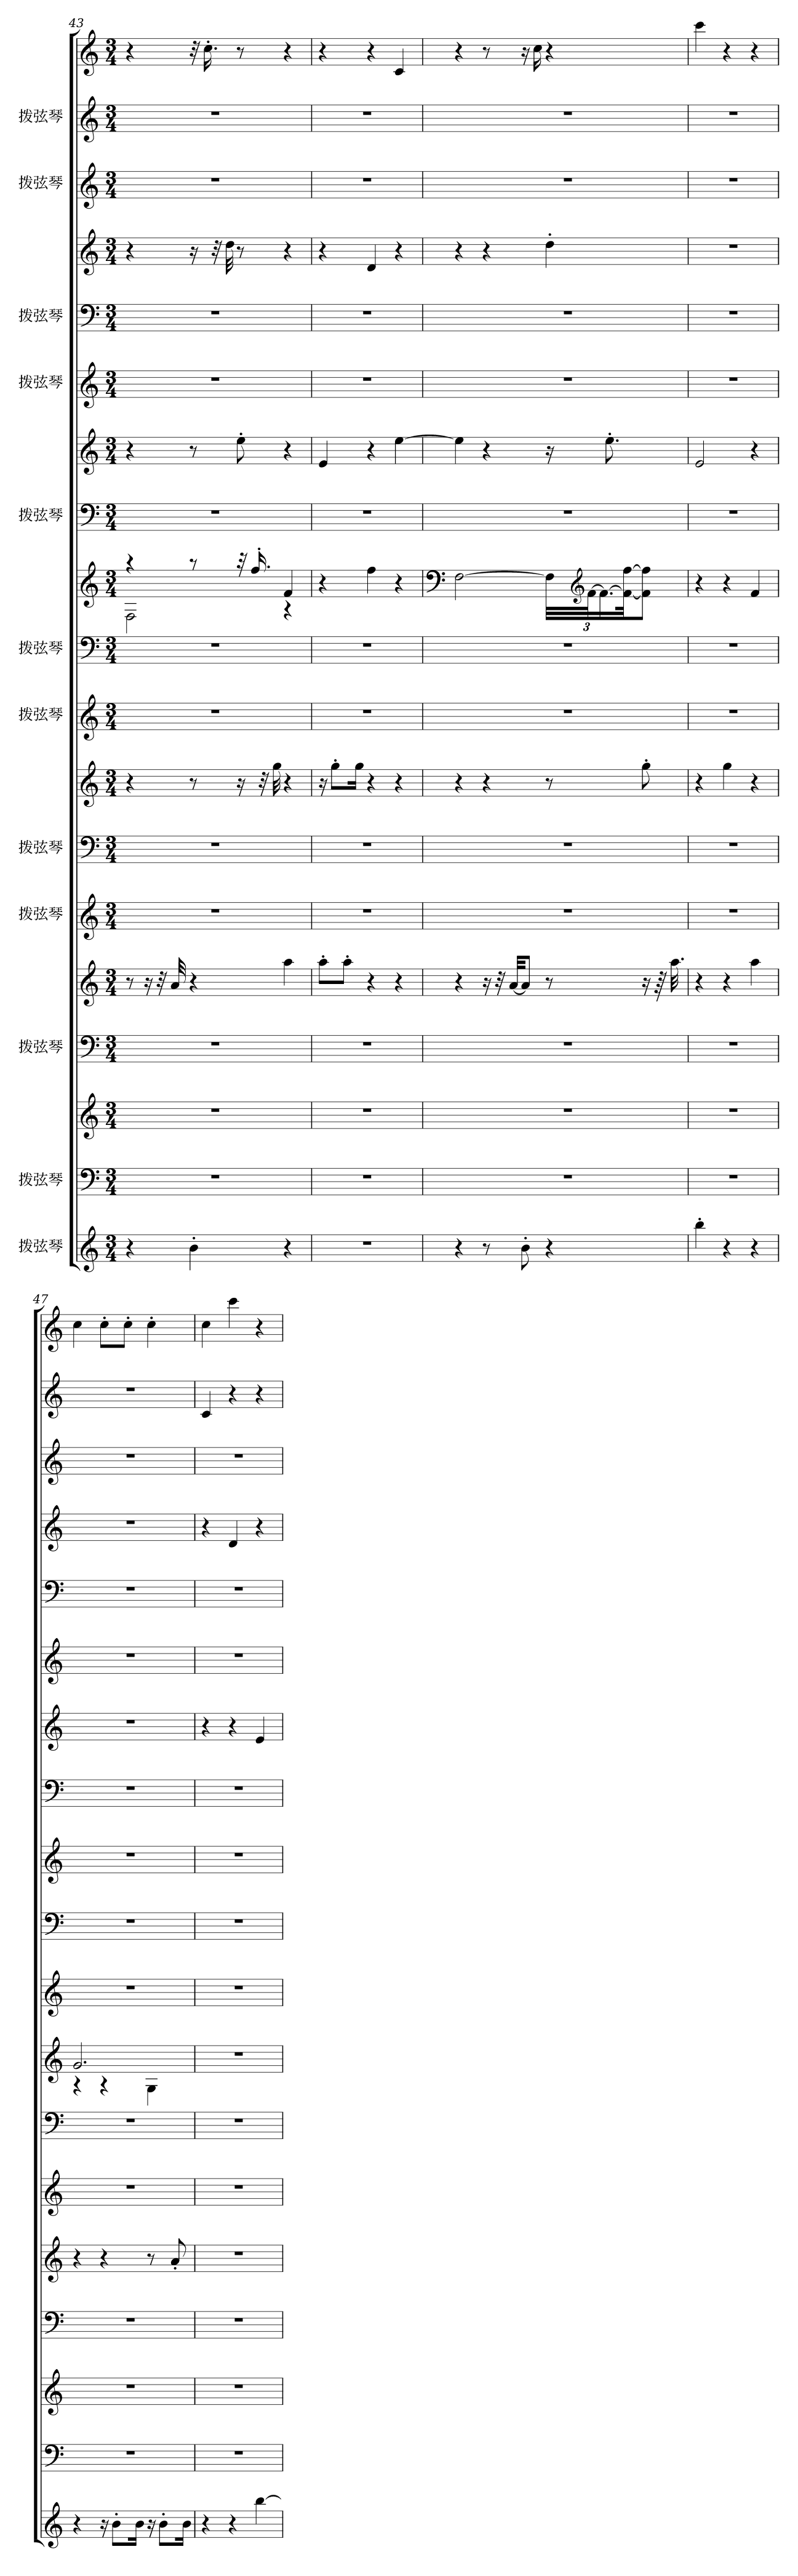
**kern	**kern	**kern	**kern	**kern	**kern	**kern	**kern	**kern	**kern	**kern	**kern	**kern	**kern	**kern	**kern	**kern	**kern	**kern
*part12	*part11	*part11	*part10	*part10	*part9	*part8	*part8	*part7	*part6	*part6	*part5	*part5	*part4	*part3	*part3	*part2	*part1	*part1
*staff19	*staff18	*staff17	*staff16	*staff15	*staff14	*staff13	*staff12	*staff11	*staff10	*staff9	*staff8	*staff7	*staff6	*staff5	*staff4	*staff3	*staff2	*staff1
*I"拨弦琴	*I"拨弦琴	*	*I"拨弦琴	*	*I"拨弦琴	*I"拨弦琴	*	*I"拨弦琴	*I"拨弦琴	*	*I"拨弦琴	*	*I"拨弦琴	*I"拨弦琴	*	*I"拨弦琴	*I"拨弦琴	*
!!LO:PB:g=z
*clefG2	*clefF4	*clefG2	*clefF4	*clefG2	*clefG2	*clefF4	*clefG2	*clefG2	*clefF4	*clefG2	*clefF4	*clefG2	*clefG2	*clefF4	*clefG2	*clefG2	*clefG2	*clefG2
*k[]	*k[]	*k[]	*k[]	*k[]	*k[]	*k[]	*k[]	*k[]	*k[]	*k[]	*k[]	*k[]	*k[]	*k[]	*k[]	*k[]	*k[]	*k[]
*M3/4	*M3/4	*M3/4	*M3/4	*M3/4	*M3/4	*M3/4	*M3/4	*M3/4	*M3/4	*M3/4	*M3/4	*M3/4	*M3/4	*M3/4	*M3/4	*M3/4	*M3/4	*M3/4
=43	=43	=43	=43	=43	=43	=43	=43	=43	=43	=43	=43	=43	=43	=43	=43	=43	=43	=43
*	*	*	*	*	*	*	*	*	*	*^	*	*	*	*	*	*	*	*
4r	2.r	2.r	2.r	8r	2.r	2.r	4r	2.r	2.r	4r	2F\	2.r	4r	2.r	2.r	4r	2.r	2.r	4r
.	.	.	.	16r	.	.	.	.	.	.	.	.	.	.	.	.	.	.	.
.	.	.	.	32r	.	.	.	.	.	.	.	.	.	.	.	.	.	.	.
.	.	.	.	32a/	.	.	.	.	.	.	.	.	.	.	.	.	.	.	.
4b'\	.	.	.	4r	.	.	8r	.	.	8r	.	.	8r	.	.	16r	.	.	32r
.	.	.	.	.	.	.	.	.	.	.	.	.	.	.	.	.	.	.	16.cc'\
.	.	.	.	.	.	.	.	.	.	.	.	.	.	.	.	32r	.	.	.
.	.	.	.	.	.	.	.	.	.	.	.	.	.	.	.	32dd\	.	.	.
.	.	.	.	.	.	.	16r	.	.	32r	.	.	8ee'\	.	.	8r	.	.	8r
.	.	.	.	.	.	.	.	.	.	16.ff'/	.	.	.	.	.	.	.	.	.
.	.	.	.	.	.	.	32r	.	.	.	.	.	.	.	.	.	.	.	.
.	.	.	.	.	.	.	32gg\	.	.	.	.	.	.	.	.	.	.	.	.
4r	.	.	.	4aa\	.	.	4r	.	.	4f/	4r	.	4r	.	.	4r	.	.	4r
*	*	*	*	*	*	*	*	*	*	*v	*v	*	*	*	*	*	*	*	*
=44	=44	=44	=44	=44	=44	=44	=44	=44	=44	=44	=44	=44	=44	=44	=44	=44	=44	=44
2.r	2.r	2.r	2.r	8aa'\L	2.r	2.r	16r	2.r	2.r	4r	2.r	4e/	2.r	2.r	4r	2.r	2.r	4r
.	.	.	.	.	.	.	8gg'\L	.	.	.	.	.	.	.	.	.	.	.
.	.	.	.	8aa'\J	.	.	.	.	.	.	.	.	.	.	.	.	.	.
.	.	.	.	.	.	.	16gg\Jk	.	.	.	.	.	.	.	.	.	.	.
.	.	.	.	4r	.	.	4r	.	.	4ff\	.	4r	.	.	4d/	.	.	4r
.	.	.	.	4r	.	.	4r	.	.	4r	.	[4ee\	.	.	4r	.	.	4c/
=45	=45	=45	=45	=45	=45	=45	=45	=45	=45	=45	=45	=45	=45	=45	=45	=45	=45	=45
*	*	*	*	*	*	*	*	*	*	*clefF4	*	*	*	*	*	*	*	*
4r	2.r	2.r	2.r	4r	2.r	2.r	4r	2.r	2.r	[2F\	2.r	4ee\]	2.r	2.r	4r	2.r	2.r	4r
8r	.	.	.	16r	.	.	4r	.	.	.	.	4r	.	.	4r	.	.	8r
.	.	.	.	32r	.	.	.	.	.	.	.	.	.	.	.	.	.	.
.	.	.	.	[32a/KKL	.	.	.	.	.	.	.	.	.	.	.	.	.	.
8b'\	.	.	.	8a/J]	.	.	.	.	.	.	.	.	.	.	.	.	.	16r
.	.	.	.	.	.	.	.	.	.	.	.	.	.	.	.	.	.	16cc\
*	*	*	*	*	*	*	*	*	*	*Xbrackettup	*	*	*	*	*	*	*	*
4r	.	.	.	8r	.	.	8r	.	.	48F\LLL]	.	16r	.	.	4dd'\	.	.	4r
*	*	*	*	*	*	*	*	*	*	*clefG2	*	*	*	*	*	*	*	*
.	.	.	.	.	.	.	.	.	.	[48f\J	.	.	.	.	.	.	.	.
.	.	.	.	.	.	.	.	.	.	24.f\_	.	.	.	.	.	.	.	.
.	.	.	.	.	.	.	.	.	.	.	.	8.ee'\	.	.	.	.	.	.
.	.	.	.	.	.	.	.	.	.	48f\_ [48ff\JK	.	.	.	.	.	.	.	.
.	.	.	.	16r	.	.	8gg'\	.	.	8f\] 8ff\]J	.	.	.	.	.	.	.	.
.	.	.	.	64r	.	.	.	.	.	.	.	.	.	.	.	.	.	.
.	.	.	.	32.aa\	.	.	.	.	.	.	.	.	.	.	.	.	.	.
=46	=46	=46	=46	=46	=46	=46	=46	=46	=46	=46	=46	=46	=46	=46	=46	=46	=46	=46
4bb'\	2.r	2.r	2.r	4r	2.r	2.r	4r	2.r	2.r	4r	2.r	2e/	2.r	2.r	2.r	2.r	2.r	4ccc\
4r	.	.	.	4r	.	.	4gg\	.	.	4r	.	.	.	.	.	.	.	4r
4r	.	.	.	4aa\	.	.	4r	.	.	4f/	.	4r	.	.	.	.	.	4r
!!LO:PB:g=z
=47	=47	=47	=47	=47	=47	=47	=47	=47	=47	=47	=47	=47	=47	=47	=47	=47	=47	=47
*	*	*	*	*	*	*	*^	*	*	*	*	*	*	*	*	*	*	*
4r	2.r	2.r	2.r	4r	2.r	2.r	2.g/	4r	2.r	2.r	2.r	2.r	2.r	2.r	2.r	2.r	2.r	2.r	4cc\
16r	.	.	.	4r	.	.	.	4r	.	.	.	.	.	.	.	.	.	.	8cc'\L
8b'\L	.	.	.	.	.	.	.	.	.	.	.	.	.	.	.	.	.	.	.
.	.	.	.	.	.	.	.	.	.	.	.	.	.	.	.	.	.	.	8cc'\J
16b\Jk	.	.	.	.	.	.	.	.	.	.	.	.	.	.	.	.	.	.	.
16r	.	.	.	8r	.	.	.	4G\	.	.	.	.	.	.	.	.	.	.	4cc'\
8b'\L	.	.	.	.	.	.	.	.	.	.	.	.	.	.	.	.	.	.	.
.	.	.	.	8a'/	.	.	.	.	.	.	.	.	.	.	.	.	.	.	.
16b\Jk	.	.	.	.	.	.	.	.	.	.	.	.	.	.	.	.	.	.	.
*	*	*	*	*	*	*	*v	*v	*	*	*	*	*	*	*	*	*	*	*
=48	=48	=48	=48	=48	=48	=48	=48	=48	=48	=48	=48	=48	=48	=48	=48	=48	=48	=48
4r	2.r	2.r	2.r	2.r	2.r	2.r	2.r	2.r	2.r	2.r	2.r	4r	2.r	2.r	4r	2.r	4c/	4cc\
4r	.	.	.	.	.	.	.	.	.	.	.	4r	.	.	4d/	.	4r	4ccc\
[4bb\	.	.	.	.	.	.	.	.	.	.	.	4e/	.	.	4r	.	4r	4r
=	=	=	=	=	=	=	=	=	=	=	=	=	=	=	=	=	=	=
*-	*-	*-	*-	*-	*-	*-	*-	*-	*-	*-	*-	*-	*-	*-	*-	*-	*-	*-
